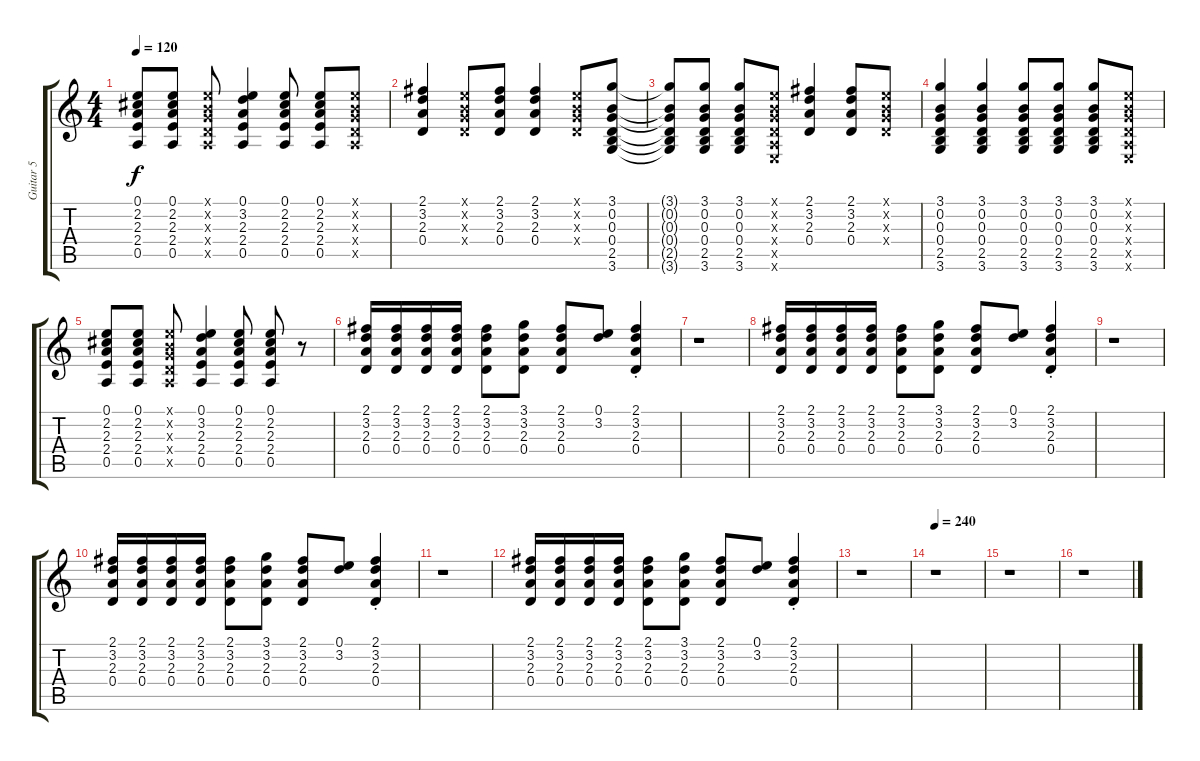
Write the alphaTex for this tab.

\track ("Guitar 5" "Guitar 5") {instrument acousticguitarnylon}
\staff {score tabs}
\tuning (E4 B3 G3 D3 A2 E2) {hide}
\ts (4 4)
\tempo 120
\clef g2
\ks c
(0.1 2.2 2.3 2.4 0.5).8{dy f} (0.1 2.2 2.3 2.4 0.5).8 (0.1{x} 0.2{x} 0.3{x} 0.4{x} 0.5{x}).8 (0.1 3.2 2.3 2.4 0.5).4 (0.1 2.2 2.3 2.4 0.5).8 (0.1 2.2 2.3 2.4 0.5).8 (0.1{x} 0.2{x} 0.3{x} 0.4{x} 0.5{x}).8 |
(2.1 3.2 2.3 0.4).4 (0.1{x} 0.2{x} 0.3{x} 0.4{x}).8 (2.1 3.2 2.3 0.4).8 (2.1 3.2 2.3 0.4).4 (0.1{x} 0.2{x} 0.3{x} 0.4{x}).8 (3.1 0.2 0.3 0.4 2.5 3.6).8 |
(3.1{t} 0.2{t} 0.3{t} 0.4{t} 2.5{t} 3.6{t}).8 (3.1 0.2 0.3 0.4 2.5 3.6).8 (3.1 0.2 0.3 0.4 2.5 3.6).8 (0.1{x} 0.2{x} 0.3{x} 0.4{x} 0.5{x} 0.6{x}).8 (2.1 3.2 2.3 0.4).4 (2.1 3.2 2.3 0.4).8 (0.1{x} 0.2{x} 0.3{x} 0.4{x}).8 |
(3.1 0.2 0.3 0.4 2.5 3.6).4 (3.1 0.2 0.3 0.4 2.5 3.6).4 (3.1 0.2 0.3 0.4 2.5 3.6).8 (3.1 0.2 0.3 0.4 2.5 3.6).8 (3.1 0.2 0.3 0.4 2.5 3.6).8 (0.1{x} 0.2{x} 0.3{x} 0.4{x} 0.5{x} 0.6{x}).8 |
(0.1 2.2 2.3 2.4 0.5).8 (0.1 2.2 2.3 2.4 0.5).8 (0.1{x} 0.2{x} 0.3{x} 0.4{x} 0.5{x}).8 (0.1 3.2 2.3 2.4 0.5).4 (0.1 2.2 2.3 2.4 0.5).8 (0.1 2.2 2.3 2.4 0.5).8 r.8 |
(2.1 3.2 2.3 0.4).16 (2.1 3.2 2.3 0.4).16 (2.1 3.2 2.3 0.4).16 (2.1 3.2 2.3 0.4).16 (2.1 3.2 2.3 0.4).8 (3.1 3.2 2.3 0.4).8 (2.1 3.2 2.3 0.4).8 (0.1 3.2).8 (2.1{st} 3.2{st} 2.3{st} 0.4{st}).4 |
r.1 |
(2.1 3.2 2.3 0.4).16 (2.1 3.2 2.3 0.4).16 (2.1 3.2 2.3 0.4).16 (2.1 3.2 2.3 0.4).16 (2.1 3.2 2.3 0.4).8 (3.1 3.2 2.3 0.4).8 (2.1 3.2 2.3 0.4).8 (0.1 3.2).8 (2.1{st} 3.2{st} 2.3{st} 0.4{st}).4 |
r.1 |
(2.1 3.2 2.3 0.4).16 (2.1 3.2 2.3 0.4).16 (2.1 3.2 2.3 0.4).16 (2.1 3.2 2.3 0.4).16 (2.1 3.2 2.3 0.4).8 (3.1 3.2 2.3 0.4).8 (2.1 3.2 2.3 0.4).8 (0.1 3.2).8 (2.1{st} 3.2{st} 2.3{st} 0.4{st}).4 |
r.1 |
(2.1 3.2 2.3 0.4).16 (2.1 3.2 2.3 0.4).16 (2.1 3.2 2.3 0.4).16 (2.1 3.2 2.3 0.4).16 (2.1 3.2 2.3 0.4).8 (3.1 3.2 2.3 0.4).8 (2.1 3.2 2.3 0.4).8 (0.1 3.2).8 (2.1{st} 3.2{st} 2.3{st} 0.4{st}).4 |
r.1 |
\tempo 240
r.1 |
r.1 |
r.1
